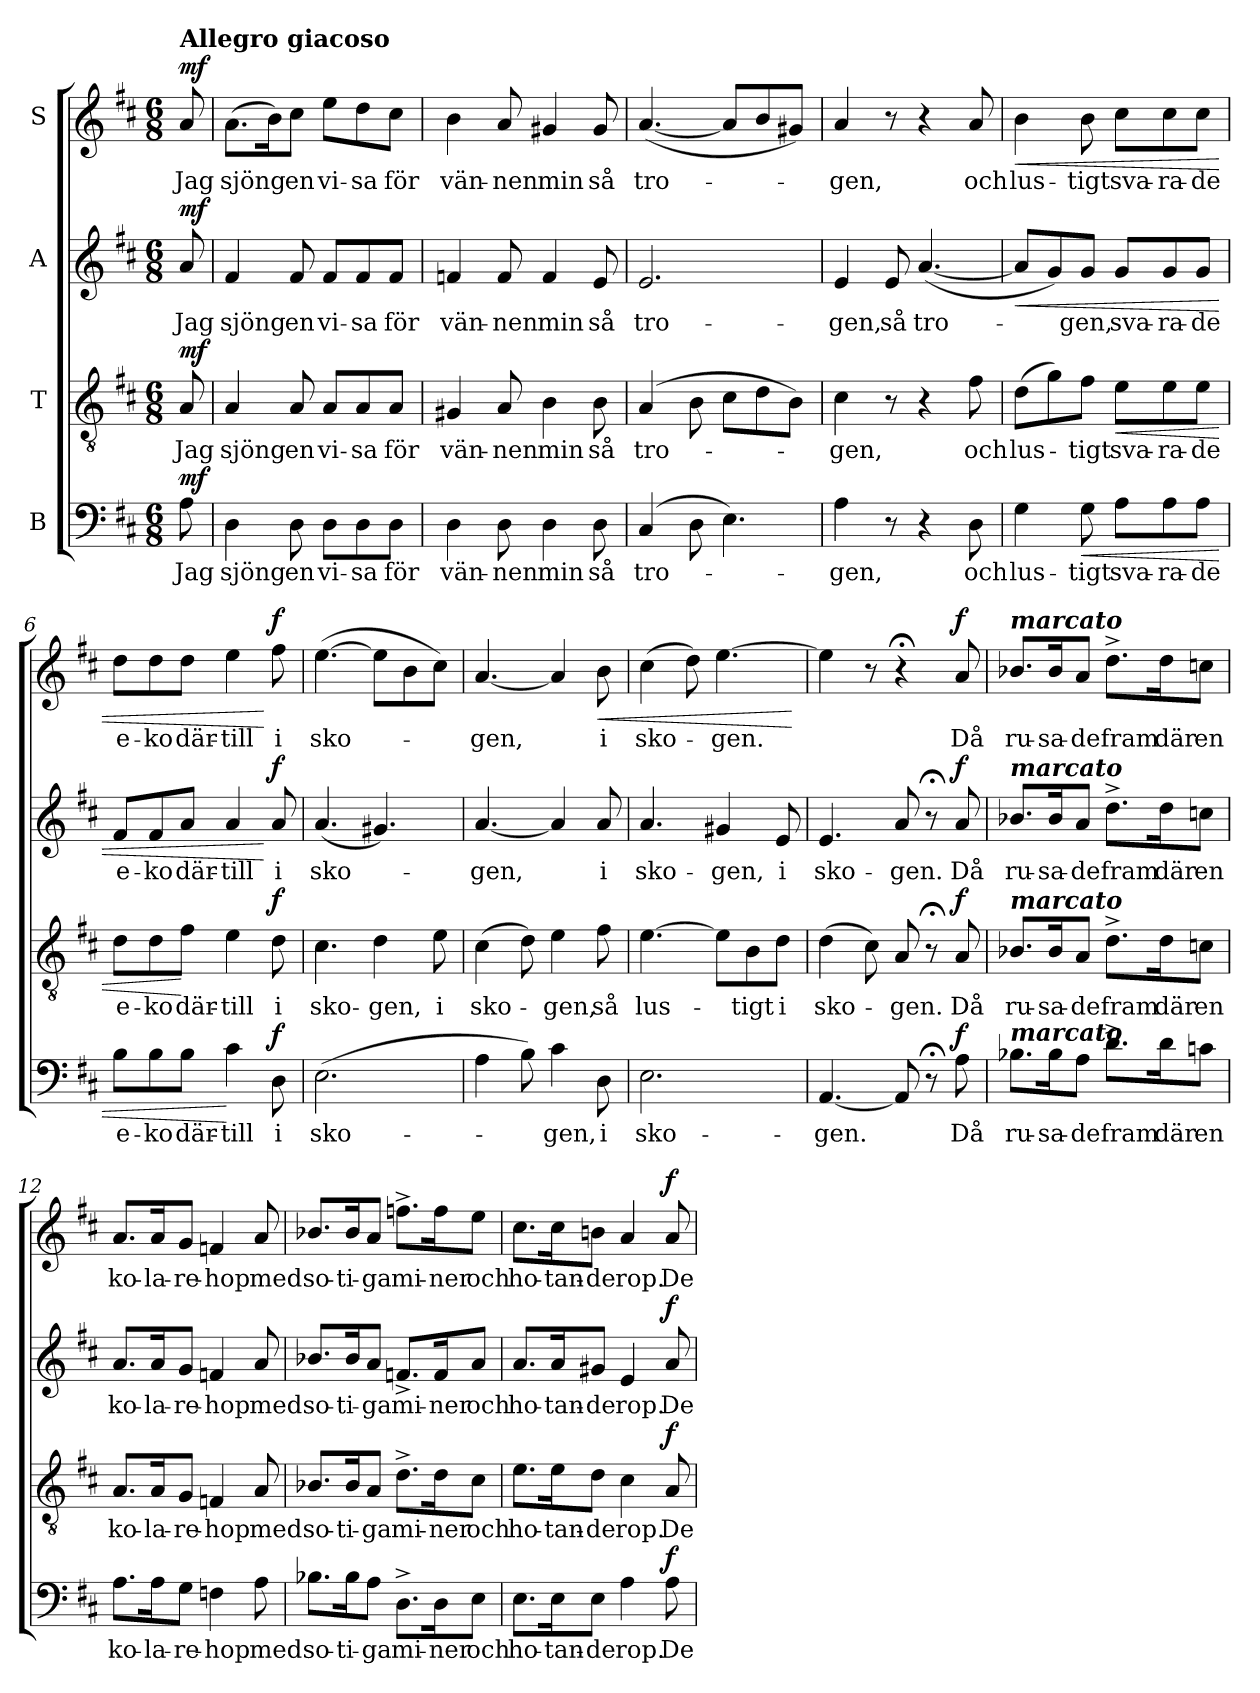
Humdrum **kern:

**kern	**text	**dynam	**kern	**text	**dynam	**kern	**text	**dynam	**kern	**text	**dynam
*part4	*part4	*part4	*part3	*part3	*part3	*part2	*part2	*part2	*part1	*part1	*part1
*staff4	*staff4	*staff4	*staff3	*staff3	*staff3	*staff2	*staff2	*staff2	*staff1	*staff1	*staff1
*I"B	*	*	*I"T	*	*	*I"A	*	*	*I"S	*	*
*clefF4	*	*	*clefGv2	*	*	*clefG2	*	*	*clefG2	*	*
*k[f#c#]	*	*	*k[f#c#]	*	*	*k[f#c#]	*	*	*k[f#c#]	*	*
*D:	*	*	*D:	*	*	*D:	*	*	*D:	*	*
*M6/8	*	*	*M6/8	*	*	*M6/8	*	*	*M6/8	*	*
=	=	=	=	=	=	=	=	=	=	=	=
!	!	!	!	!	!	!	!	!	!LO:TX:a:B:t=Allegro giacoso	!	!
!	!LO:LY:b	!LO:DY:a	!	!LO:LY:b	!LO:DY:a	!	!LO:LY:b	!LO:DY:a	!	!LO:LY:b	!LO:DY:a
8A\	Jag	mf	8A/	Jag	mf	8a/	Jag	mf	8a/	Jag	mf
=1	=1	=1	=1	=1	=1	=1	=1	=1	=1	=1	=1
!	!LO:LY:b	!	!	!LO:LY:b	!	!	!LO:LY:b	!	!	!LO:LY:b	!
4D\	sjöng	.	4A/	sjöng	.	4f#/	sjöng	.	(>8.a\L	sjöng	.
.	.	.	.	.	.	.	.	.	16b\k)	.	.
!	!LO:LY:b	!	!	!LO:LY:b	!	!	!LO:LY:b	!	!	!LO:LY:b	!
8D\	en	.	8A/	en	.	8f#/	en	.	8cc#\J	en	.
!	!LO:LY:b	!	!	!LO:LY:b	!	!	!LO:LY:b	!	!	!LO:LY:b	!
8D\L	vi-	.	8A/L	vi-	.	8f#/L	vi-	.	8ee\L	vi-	.
!	!LO:LY:b	!	!	!LO:LY:b	!	!	!LO:LY:b	!	!	!LO:LY:b	!
8D\	-sa	.	8A/	-sa	.	8f#/	-sa	.	8dd\	-sa	.
!	!LO:LY:b	!	!	!LO:LY:b	!	!	!LO:LY:b	!	!	!LO:LY:b	!
8D\J	för	.	8A/J	för	.	8f#/J	för	.	8cc#\J	för	.
=2	=2	=2	=2	=2	=2	=2	=2	=2	=2	=2	=2
!	!LO:LY:b	!	!	!LO:LY:b	!	!	!LO:LY:b	!	!	!LO:LY:b	!
4D\	vän-	.	4G#X/	vän-	.	4fn/	vän-	.	4b\	vän-	.
!	!LO:LY:b	!	!	!LO:LY:b	!	!	!LO:LY:b	!	!	!LO:LY:b	!
8D\	-nen	.	8A/	-nen	.	8f/	-nen	.	8a/	-nen	.
!	!LO:LY:b	!	!	!LO:LY:b	!	!	!LO:LY:b	!	!	!LO:LY:b	!
4D\	min	.	4B\	min	.	4f/	min	.	4g#X/	min	.
!	!LO:LY:b	!	!	!LO:LY:b	!	!	!LO:LY:b	!	!	!LO:LY:b	!
8D\	så	.	8B\	så	.	8e/	så	.	8g#/	så	.
=3	=3	=3	=3	=3	=3	=3	=3	=3	=3	=3	=3
!	!LO:LY:b	!	!	!LO:LY:b	!	!	!LO:LY:b	!	!	!LO:LY:b	!
(>4C#/	tro-	.	(>4A/	tro-	.	2.e/	tro-	.	(<[4.a/	tro-	.
8D\	.	.	8B\	.	.	.	.	.	.	.	.
4.E\)	.	.	8c#\L	.	.	.	.	.	8a/L]	.	.
.	.	.	8d\	.	.	.	.	.	8b/	.	.
.	.	.	8B\J)	.	.	.	.	.	8g#X/J)	.	.
=4	=4	=4	=4	=4	=4	=4	=4	=4	=4	=4	=4
!	!LO:LY:b	!	!	!LO:LY:b	!	!	!LO:LY:b	!	!	!LO:LY:b	!
4A\	-gen,	.	4c#\	-gen,	.	4e/	-gen,	.	4a/	-gen,	.
!	!	!	!	!	!	!	!LO:LY:b	!	!	!	!
8r	.	.	8r	.	.	8e/	så	.	8r	.	.
!	!	!	!	!	!	!	!LO:LY:b	!	!	!	!
4r	.	.	4r	.	.	(<[4.a/	tro-	.	4r	.	.
!	!LO:LY:b	!	!	!LO:LY:b	!	!	!	!	!	!LO:LY:b	!
8D\	och	.	8f#\	och	.	.	.	.	8a/	och	.
=5	=5	=5	=5	=5	=5	=5	=5	=5	=5	=5	=5
!	!LO:LY:b	!	!	!LO:LY:b	!	!	!	!LO:HP:b	!	!LO:LY:b	!LO:HP:b
4G\	lus-	.	(>8d\L	lus-	.	8a/L]	.	<	4b\	lus-	<
.	.	.	8g\)	.	.	8g/)	.	.	.	.	.
!	!LO:LY:b	!LO:HP:b	!	!LO:LY:b	!	!	!LO:LY:b	!	!	!LO:LY:b	!
8G\	-tigt	<	8f#\J	-tigt	.	8g/J	-gen,	.	8b\	-tigt	.
!	!LO:LY:b	!	!	!LO:LY:b	!LO:HP:b	!	!LO:LY:b	!	!	!LO:LY:b	!
8A\L	sva-	.	8e\L	sva-	<	8g/L	sva-	.	8cc#\L	sva-	.
!	!LO:LY:b	!	!	!LO:LY:b	!	!	!LO:LY:b	!	!	!LO:LY:b	!
8A\	-ra-	.	8e\	-ra-	.	8g/	-ra-	.	8cc#\	-ra-	.
!	!LO:LY:b	!	!	!LO:LY:b	!	!	!LO:LY:b	!	!	!LO:LY:b	!
8A\J	-de	.	8e\J	-de	.	8g/J	-de	.	8cc#\J	-de	.
!!LO:LB:g=z
=6	=6	=6	=6	=6	=6	=6	=6	=6	=6	=6	=6
!	!LO:LY:b	!	!	!LO:LY:b	!	!	!LO:LY:b	!	!	!LO:LY:b	!
8B\L	e-	.	8d\L	e-	.	8f#/L	e-	.	8dd\L	e-	.
!	!LO:LY:b	!	!	!LO:LY:b	!	!	!LO:LY:b	!	!	!LO:LY:b	!
8B\	-ko	.	8d\	-ko	.	8f#/	-ko	.	8dd\	-ko	.
!	!LO:LY:b	!	!	!LO:LY:b	!	!	!LO:LY:b	!	!	!LO:LY:b	!
8B\J	där-	.	8f#\J	där-	[	8a/J	där-	.	8dd\J	där-	.
!	!LO:LY:b	!	!	!LO:LY:b	!	!	!LO:LY:b	!	!	!LO:LY:b	!
4c#\	-till	[	4e\	-till	.	4a/	-till	.	4ee\	-till	.
!	!LO:LY:b	!LO:DY:a	!	!LO:LY:b	!LO:DY:a	!	!LO:LY:b	!LO:DY:n=1:a	!	!LO:LY:b	!LO:DY:n=1:a
8D\	i	f	8d\	i	f	8a/	i	[ f	8ff#\	i	[ f
=7	=7	=7	=7	=7	=7	=7	=7	=7	=7	=7	=7
!	!LO:LY:b	!	!	!LO:LY:b	!	!	!LO:LY:b	!	!	!LO:LY:b	!
(>2.E\	sko-	.	4.c#\	sko-	.	(<4.a/	sko-	.	(>[4.ee\	sko-	.
!	!	!	!	!LO:LY:b	!	!	!	!	!	!	!
.	.	.	4d\	-gen,	.	4.g#X/)	.	.	8ee\L]	.	.
.	.	.	.	.	.	.	.	.	8b\	.	.
!	!	!	!	!LO:LY:b	!	!	!	!	!	!	!
.	.	.	8e\	i	.	.	.	.	8cc#\J)	.	.
=8	=8	=8	=8	=8	=8	=8	=8	=8	=8	=8	=8
!	!	!	!	!LO:LY:b	!	!	!LO:LY:b	!	!	!LO:LY:b	!
4A\	.	.	(>4c#\	sko-	.	[4.a/	-gen,	.	[4.a/	-gen,	.
8B\)	.	.	8d\)	.	.	.	.	.	.	.	.
!	!LO:LY:b	!	!	!LO:LY:b	!	!	!	!	!	!	!
4c#\	-gen,	.	4e\	-gen,	.	4a/]	.	.	4a/]	.	.
!	!LO:LY:b	!	!	!LO:LY:b	!	!	!LO:LY:b	!	!	!LO:LY:b	!LO:HP:b
8D\	i	.	8f#\	så	.	8a/	i	.	8b\	i	<
=9	=9	=9	=9	=9	=9	=9	=9	=9	=9	=9	=9
!	!LO:LY:b	!	!	!LO:LY:b	!	!	!LO:LY:b	!	!	!LO:LY:b	!
2.E\	sko-	.	[4.e\	lus-	.	4.a/	sko-	.	(>4cc#\	sko-	.
.	.	.	.	.	.	.	.	.	8dd\)	.	.
!	!	!	!	!	!	!	!LO:LY:b	!	!	!LO:LY:b	!
.	.	.	8e\L]	.	.	4g#X/	-gen,	.	[4.ee\	-gen.	.
!	!	!	!	!LO:LY:b	!	!	!	!	!	!	!
.	.	.	8B\	-tigt	.	.	.	.	.	.	.
!	!	!	!	!LO:LY:b	!	!	!LO:LY:b	!	!	!	!
.	.	.	8d\J	i	.	8e/	i	.	.	.	.
.	.	.	.	.	.	.	.	.	.	.	[
=10	=10	=10	=10	=10	=10	=10	=10	=10	=10	=10	=10
!	!LO:LY:b	!	!	!LO:LY:b	!	!	!LO:LY:b	!	!	!	!
[4.AA/	-gen.	.	(>4d\	sko-	.	4.e/	sko-	.	4ee\]	.	.
.	.	.	8c#\)	.	.	.	.	.	8r	.	.
!	!	!	!	!LO:LY:b	!	!	!LO:LY:b	!	!	!	!
8AA/]	.	.	8A/	-gen.	.	8a/	-gen.	.	4r;<	.	.
8r;<	.	.	8r;<	.	.	8r;<	.	.	.	.	.
!	!LO:LY:b	!LO:DY:a	!	!LO:LY:b	!LO:DY:a	!	!LO:LY:b	!LO:DY:a	!	!LO:LY:b	!LO:DY:a
8A\	Då	f	8A/	Då	f	8a/	Då	f	8a/	Då	f
=11	=11	=11	=11	=11	=11	=11	=11	=11	=11	=11	=11
!	!	!	!	!	!	!	!	!	!LO:TX:a:Bi:t=marcato	!	!
!	!	!	!	!	!	!LO:TX:a:Bi:t=marcato	!	!	!	!	!
!	!	!	!LO:TX:a:Bi:t=marcato	!	!	!	!	!	!	!	!
!LO:TX:a:Bi:t=marcato	!	!	!	!	!	!	!	!	!	!	!
!	!LO:LY:b	!	!	!LO:LY:b	!	!	!LO:LY:b	!	!	!LO:LY:b	!
8.B-X\L	ru-	.	8.B-X/L	ru-	.	8.b-X/L	ru-	.	8.b-X/L	ru-	.
!	!LO:LY:b	!	!	!LO:LY:b	!	!	!LO:LY:b	!	!	!LO:LY:b	!
16B-\k	-sa-	.	16B-/k	-sa-	.	16b-/k	-sa-	.	16b-/k	-sa-	.
!	!LO:LY:b	!	!	!LO:LY:b	!	!	!LO:LY:b	!	!	!LO:LY:b	!
8A\J	-de	.	8A/J	-de	.	8a/J	-de	.	8a/J	-de	.
!	!LO:LY:b	!	!	!LO:LY:b	!	!	!LO:LY:b	!	!	!LO:LY:b	!
8.d^>\L	fram	.	8.d^>\L	fram	.	8.dd^>\L	fram	.	8.dd^>\L	fram	.
!	!LO:LY:b	!	!	!LO:LY:b	!	!	!LO:LY:b	!	!	!LO:LY:b	!
16d\k	där	.	16d\k	där	.	16dd\k	där	.	16dd\k	där	.
!	!LO:LY:b	!	!	!LO:LY:b	!	!	!LO:LY:b	!	!	!LO:LY:b	!
8cn\J	en	.	8cn\J	en	.	8ccn\J	en	.	8ccn\J	en	.
!!LO:LB:g=z
=12	=12	=12	=12	=12	=12	=12	=12	=12	=12	=12	=12
!	!LO:LY:b	!	!	!LO:LY:b	!	!	!LO:LY:b	!	!	!LO:LY:b	!
8.A\L	ko-	.	8.A/L	ko-	.	8.a/L	ko-	.	8.a/L	ko-	.
!	!LO:LY:b	!	!	!LO:LY:b	!	!	!LO:LY:b	!	!	!LO:LY:b	!
16A\k	-la-	.	16A/k	-la-	.	16a/k	-la-	.	16a/k	-la-	.
!	!LO:LY:b	!	!	!LO:LY:b	!	!	!LO:LY:b	!	!	!LO:LY:b	!
8G\J	-re-	.	8G/J	-re-	.	8g/J	-re-	.	8g/J	-re-	.
!	!LO:LY:b	!	!	!LO:LY:b	!	!	!LO:LY:b	!	!	!LO:LY:b	!
4Fn\	-hop	.	4Fn/	-hop	.	4fn/	-hop	.	4fn/	-hop	.
!	!LO:LY:b	!	!	!LO:LY:b	!	!	!LO:LY:b	!	!	!LO:LY:b	!
8A\	med	.	8A/	med	.	8a/	med	.	8a/	med	.
=13	=13	=13	=13	=13	=13	=13	=13	=13	=13	=13	=13
!	!LO:LY:b	!	!	!LO:LY:b	!	!	!LO:LY:b	!	!	!LO:LY:b	!
8.B-X\L	so-	.	8.B-X/L	so-	.	8.b-X/L	so-	.	8.b-X/L	so-	.
!	!LO:LY:b	!	!	!LO:LY:b	!	!	!LO:LY:b	!	!	!LO:LY:b	!
16B-\k	-ti-	.	16B-/k	-ti-	.	16b-/k	-ti-	.	16b-/k	-ti-	.
!	!LO:LY:b	!	!	!LO:LY:b	!	!	!LO:LY:b	!	!	!LO:LY:b	!
8A\J	-ga	.	8A/J	-ga	.	8a/J	-ga	.	8a/J	-ga	.
!	!LO:LY:b	!	!	!LO:LY:b	!	!	!LO:LY:b	!	!	!LO:LY:b	!
8.D^>\L	mi-	.	8.d^>\L	mi-	.	8.fn^</L	mi-	.	8.ffn^>\L	mi-	.
!	!LO:LY:b	!	!	!LO:LY:b	!	!	!LO:LY:b	!	!	!LO:LY:b	!
16D\k	-ner	.	16d\k	-ner	.	16f/k	-ner	.	16ff\k	-ner	.
!	!LO:LY:b	!	!	!LO:LY:b	!	!	!LO:LY:b	!	!	!LO:LY:b	!
8E\J	och	.	8c#i\J	och	.	8a/J	och	.	8ee\J	och	.
=14	=14	=14	=14	=14	=14	=14	=14	=14	=14	=14	=14
!	!LO:LY:b	!	!	!LO:LY:b	!	!	!LO:LY:b	!	!	!LO:LY:b	!
8.E\L	ho-	.	8.e\L	ho-	.	8.a/L	ho-	.	8.cc#i\L	ho-	.
!	!LO:LY:b	!	!	!LO:LY:b	!	!	!LO:LY:b	!	!	!LO:LY:b	!
16E\k	-tan-	.	16e\k	-tan-	.	16a/k	-tan-	.	16cc#\k	-tan-	.
!	!LO:LY:b	!	!	!LO:LY:b	!	!	!LO:LY:b	!	!	!LO:LY:b	!
8E\J	-de	.	8d\J	-de	.	8g#X/J	-de	.	8bni\J	-de	.
!	!LO:LY:b	!	!	!LO:LY:b	!	!	!LO:LY:b	!	!	!LO:LY:b	!
4A\	rop.	.	4c#\	rop.	.	4e/	rop.	.	4a/	rop.	.
!	!LO:LY:b	!LO:DY:a	!	!LO:LY:b	!LO:DY:a	!	!LO:LY:b	!LO:DY:a	!	!LO:LY:b	!LO:DY:a
8A\	De	f	8A/	De	f	8a/	De	f	8a/	De	f
=	=	=	=	=	=	=	=	=	=	=	=
*-	*-	*-	*-	*-	*-	*-	*-	*-	*-	*-	*-
